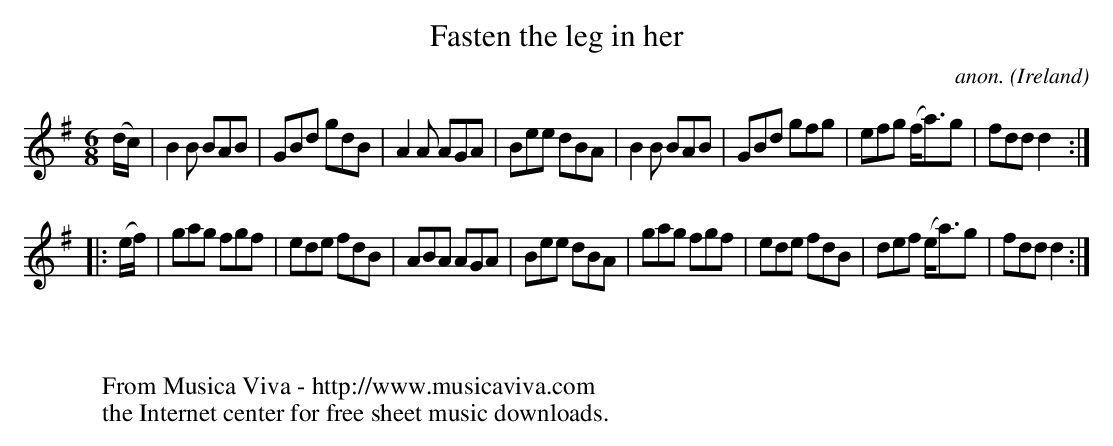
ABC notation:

X:1
T:Fasten the leg in her
C:anon.
O:Ireland
M:6/8
L:1/8
K:G
(d/c/)|B2B BAB|GBd gdB|A2A AGA|Bee dBA|B2B BAB|GBd gfg|efg (f<a)g|fdd d2:|
|:(e/f/)|gag fgf|ede fdB|ABA AGA|Bee dBA|gag fgf|ede fdB|def (e<a)g|fdd d2:|
W:
W:
W: From Musica Viva - http://www.musicaviva.com
W: the Internet center for free sheet music downloads.
